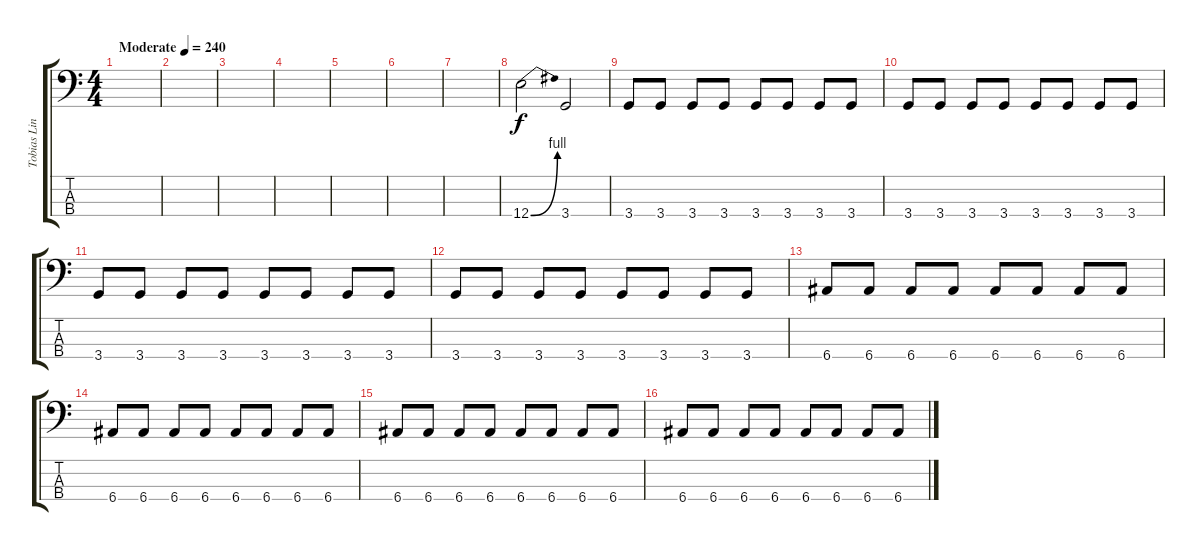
\track ("Tobias Lindqvist" "Tobias Lin") {instrument electricbassfinger}
\staff {score tabs}
\tuning (G2 D2 A1 E1) {hide}
\ts (4 4)
\tempo (240 "Moderate")
\clef f4
\ks c
|
|
|
|
|
|
|
12.4{be (bend 0 0 60 4)}.2 3.4.2 |
3.4.8 3.4.8 3.4.8 3.4.8 3.4.8 3.4.8 3.4.8 3.4.8 |
3.4.8 3.4.8 3.4.8 3.4.8 3.4.8 3.4.8 3.4.8 3.4.8 |
3.4.8 3.4.8 3.4.8 3.4.8 3.4.8 3.4.8 3.4.8 3.4.8 |
3.4.8 3.4.8 3.4.8 3.4.8 3.4.8 3.4.8 3.4.8 3.4.8 |
6.4.8 6.4.8 6.4.8 6.4.8 6.4.8 6.4.8 6.4.8 6.4.8 |
6.4.8 6.4.8 6.4.8 6.4.8 6.4.8 6.4.8 6.4.8 6.4.8 |
6.4.8 6.4.8 6.4.8 6.4.8 6.4.8 6.4.8 6.4.8 6.4.8 |
6.4.8 6.4.8 6.4.8 6.4.8 6.4.8 6.4.8 6.4.8 6.4.8
